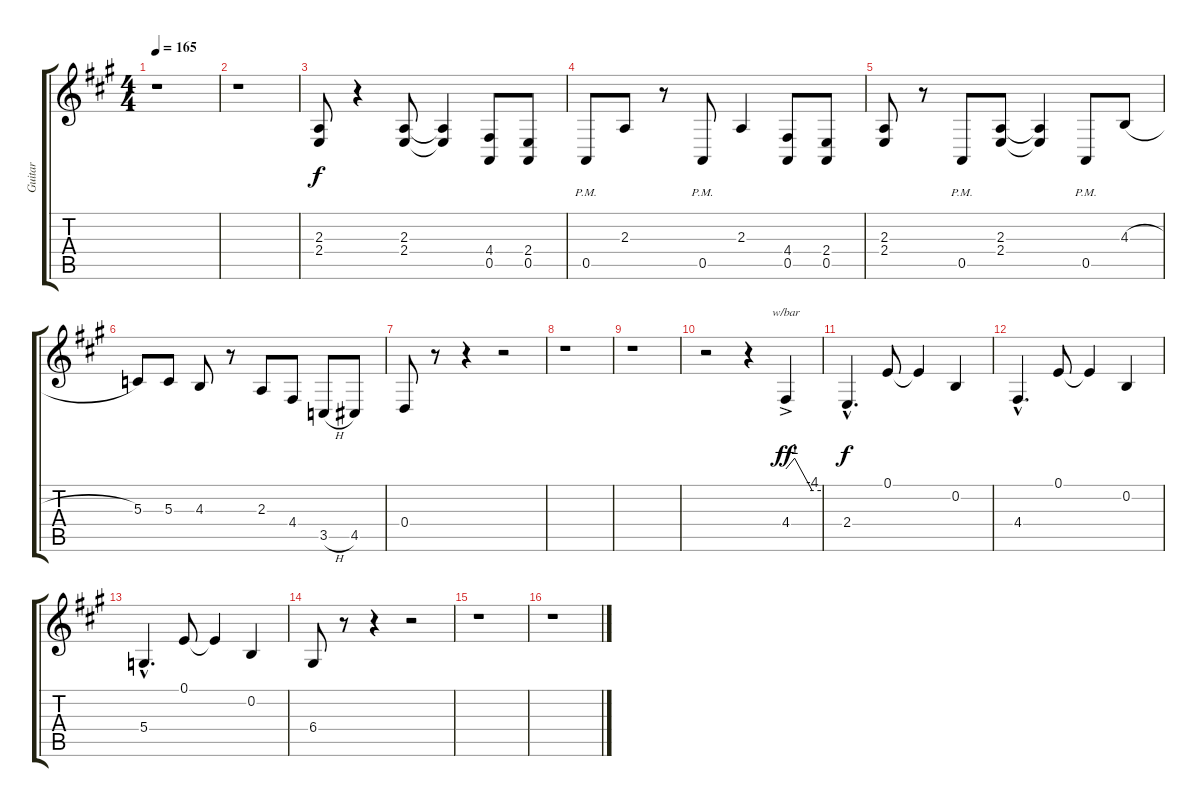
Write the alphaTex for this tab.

\track ("Guitar" "Guitar") {instrument lead2sawtooth}
\staff {score tabs}
\tuning (E4 B3 G3 D3 A2 E2) {hide}
\ts (4 4)
\tempo 165
\clef g2
\ks a
r.1{dy f} |
r.1 |
(2.3 2.4).8 r.4 (2.3 2.4).8 (2.3{t} 2.4{t}).4 (4.4 0.5).8 (2.4 0.5).8 |
0.5{pm}.8 2.3.8 r.8 0.5{pm}.8 2.3.4 (4.4 0.5).8 (2.4 0.5).8 |
(2.3 2.4).8 r.8 0.5{pm}.8 (2.3 2.4).8 (2.3{t} 2.4{t}).4 0.5{pm}.8 4.3{h}.8 |
5.3.8 5.3.8 4.3.8 r.8 2.3.8 4.4.8 3.5{h}.8 4.5.8 |
0.4.8 r.8 r.4 r.2 |
r.1 |
r.1 |
r.2 r.4 4.4{ac}.4{tbe (custom default 0 0 15 4 45 -16 60 -16) dy ff} |
2.4{hac}.4{d dy f} 0.1.8 0.1{t}.4 0.2.4 |
4.4{hac}.4{d} 0.1.8 0.1{t}.4 0.2.4 |
5.4{hac}.4{d} 0.1.8 0.1{t}.4 0.2.4 |
6.4.8 r.8 r.4 r.2 |
r.1 |
r.1
